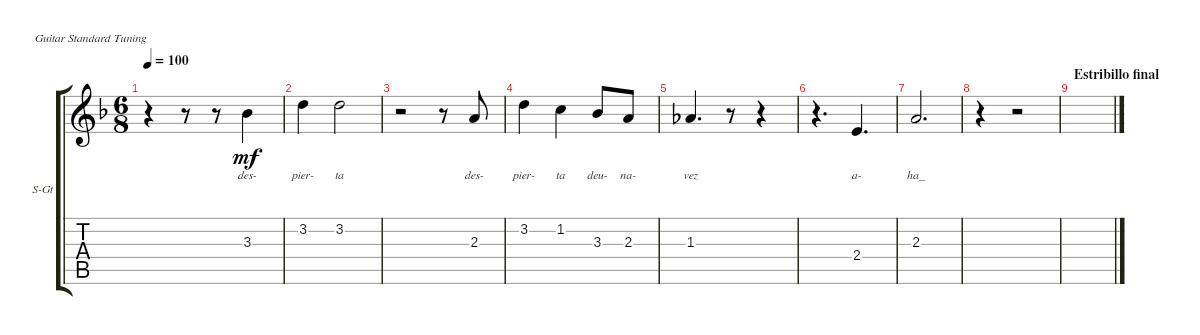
\defaultSystemsLayout 4
\bracketExtendMode groupsimilarinstruments
\firstSystemTrackNameOrientation horizontal
\otherSystemsTrackNameOrientation horizontal
\track ("Voz" "S-Gt") {instrument bassoon}
\staff {score tabs}
\tuning (E4 B3 G3 D3 A2 E2)
\displaytranspose 12
\ts (6 8)
\tempo 100
\clef g2
\ks dminor
r.4{dy mf} r.8 r.8 3.3.4{lyrics (0 "des-") lyrics (1 "") lyrics (2 "") lyrics (3 "") lyrics (4 "")} |
3.2.4{lyrics (0 "pier-") lyrics (1 "") lyrics (2 "") lyrics (3 "") lyrics (4 "")} 3.2.2{lyrics (0 "ta") lyrics (1 "") lyrics (2 "") lyrics (3 "") lyrics (4 "")} |
r.2 r.8 2.3.8{lyrics (0 "des-") lyrics (1 "") lyrics (2 "") lyrics (3 "") lyrics (4 "")} |
3.2.4{lyrics (0 "pier-") lyrics (1 "") lyrics (2 "") lyrics (3 "") lyrics (4 "")} 1.2.4{lyrics (0 "ta") lyrics (1 "") lyrics (2 "") lyrics (3 "") lyrics (4 "")} 3.3.8{lyrics (0 "deu-") lyrics (1 "") lyrics (2 "") lyrics (3 "") lyrics (4 "")} 2.3.8{lyrics (0 "na-") lyrics (1 "") lyrics (2 "") lyrics (3 "") lyrics (4 "")} |
1.3.4{d lyrics (0 "vez") lyrics (1 "") lyrics (2 "") lyrics (3 "") lyrics (4 "")} r.8 r.4 |
r.4{d} 2.4.4{d lyrics (0 "a-") lyrics (1 "") lyrics (2 "") lyrics (3 "") lyrics (4 "")} |
2.3.2{d lyrics (0 "ha_") lyrics (1 "") lyrics (2 "") lyrics (3 "") lyrics (4 "")} |
r.4{lyrics (0 "") lyrics (1 "") lyrics (2 "") lyrics (3 "") lyrics (4 "")} r.2 |
\section ("" "Estribillo final")
